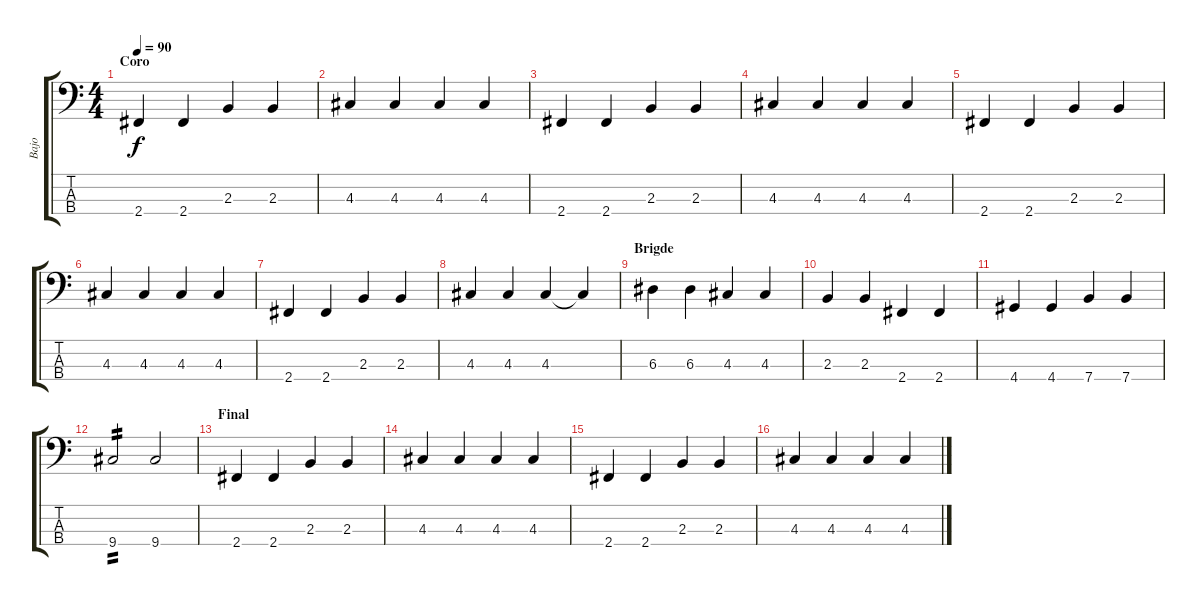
\track ("Bajo" "Bajo") {instrument electricbassfinger}
\staff {score tabs}
\tuning (G2 D2 A1 E1) {hide}
\ts (4 4)
\section ("" "Coro")
\tempo 90
\clef f4
\ks c
2.4.4{dy f} 2.4.4 2.3.4 2.3.4 |
4.3.4 4.3.4 4.3.4 4.3.4 |
2.4.4 2.4.4 2.3.4 2.3.4 |
4.3.4 4.3.4 4.3.4 4.3.4 |
2.4.4 2.4.4 2.3.4 2.3.4 |
4.3.4 4.3.4 4.3.4 4.3.4 |
2.4.4 2.4.4 2.3.4 2.3.4 |
4.3.4 4.3.4 4.3.4 4.3{t}.4 |
\section ("" "Brigde")
6.3.4 6.3.4 4.3.4 4.3.4 |
2.3.4 2.3.4 2.4.4 2.4.4 |
4.4.4 4.4.4 7.4.4 7.4.4 |
9.4.2{tp 2} 9.4.2 |
\section ("" "Final")
2.4.4 2.4.4 2.3.4 2.3.4 |
4.3.4 4.3.4 4.3.4 4.3.4 |
2.4.4 2.4.4 2.3.4 2.3.4 |
4.3.4 4.3.4 4.3.4 4.3.4
